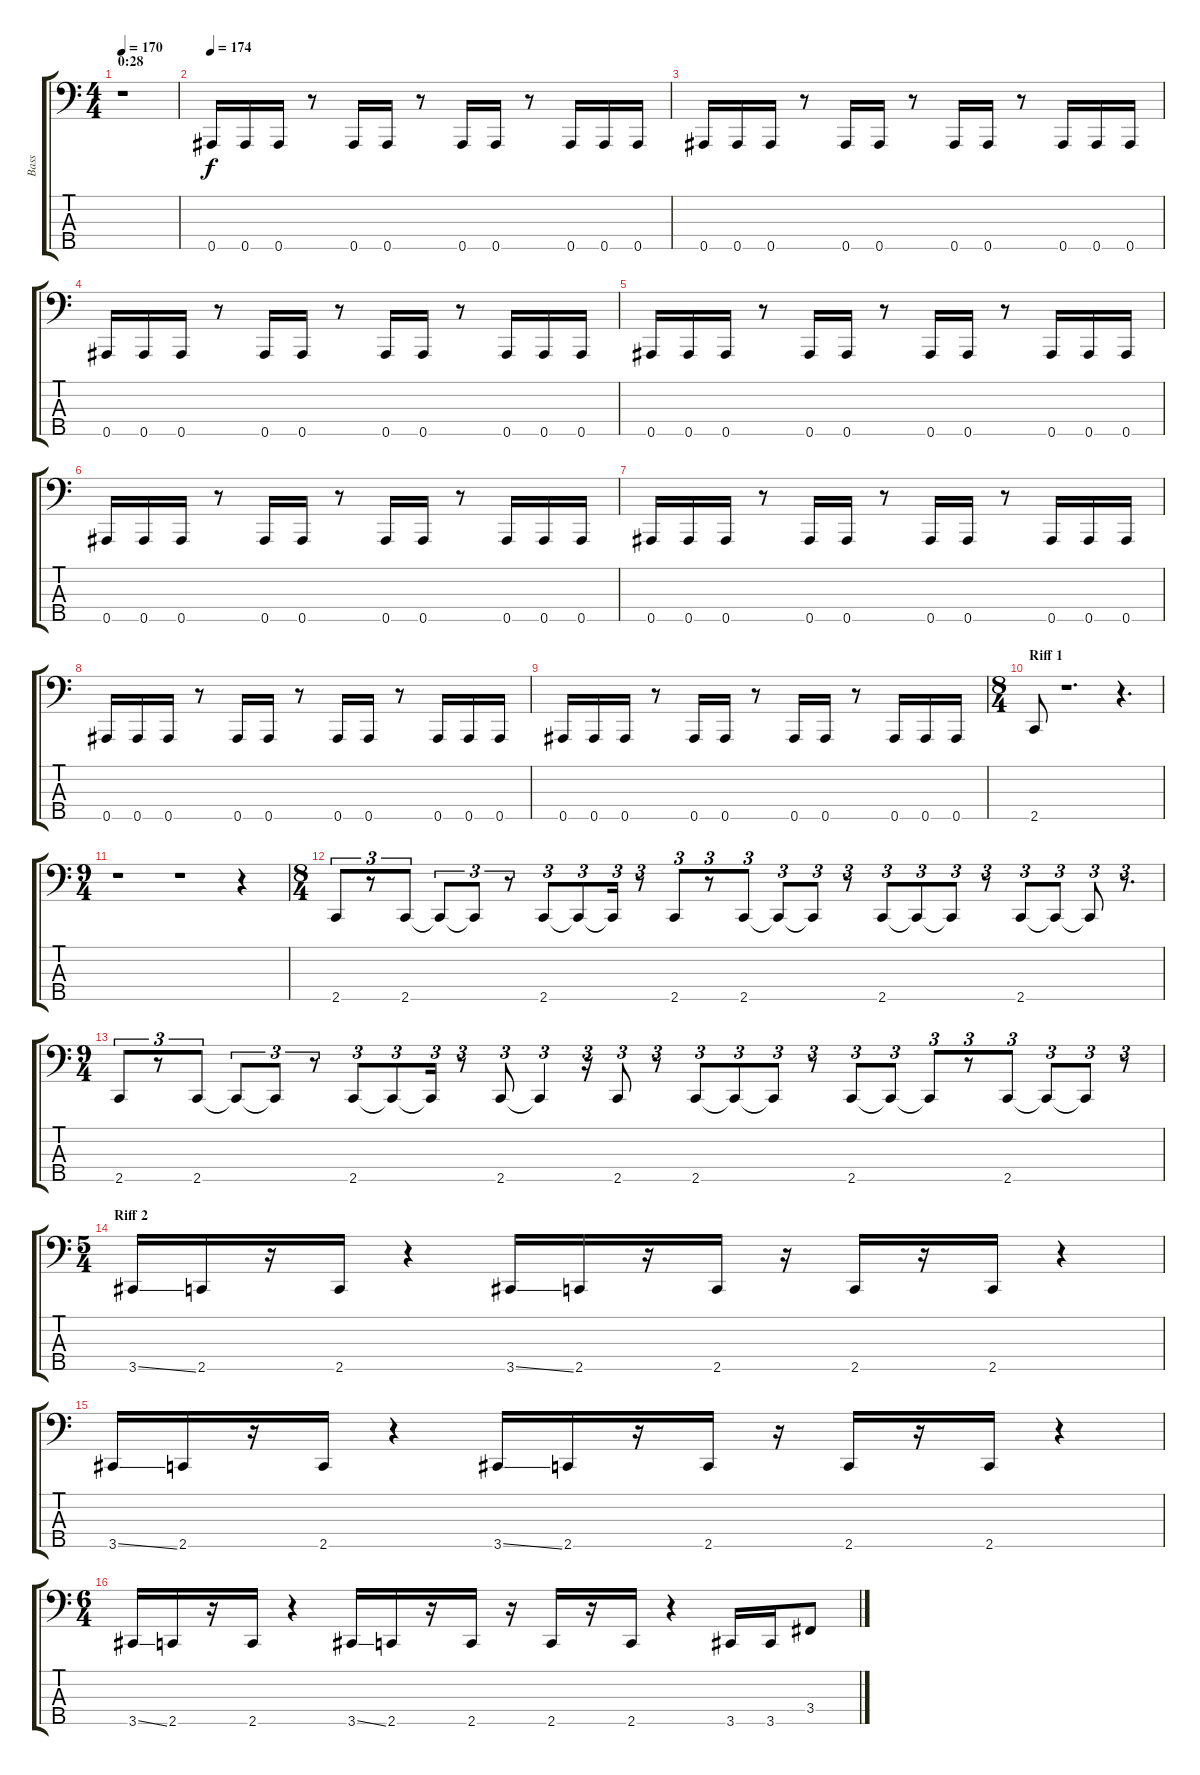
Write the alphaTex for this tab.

\track ("Bass" "Bass") {instrument electricbassfinger}
\staff {score tabs}
\tuning (Gb2 Db2 Ab1 Eb1 Bb0) {hide}
\ts (4 4)
\section ("" "0:28")
\tempo 170
\clef f4
\ks c
r.1{dy f instrument electricbassfinger} |
\tempo 174
0.5.16 0.5.16 0.5.16 r.8 0.5.16 0.5.16 r.8 0.5.16 0.5.16 r.8 0.5.16 0.5.16 0.5.16 |
0.5.16 0.5.16 0.5.16 r.8 0.5.16 0.5.16 r.8 0.5.16 0.5.16 r.8 0.5.16 0.5.16 0.5.16 |
0.5.16 0.5.16 0.5.16 r.8 0.5.16 0.5.16 r.8 0.5.16 0.5.16 r.8 0.5.16 0.5.16 0.5.16 |
0.5.16 0.5.16 0.5.16 r.8 0.5.16 0.5.16 r.8 0.5.16 0.5.16 r.8 0.5.16 0.5.16 0.5.16 |
0.5.16 0.5.16 0.5.16 r.8 0.5.16 0.5.16 r.8 0.5.16 0.5.16 r.8 0.5.16 0.5.16 0.5.16 |
0.5.16 0.5.16 0.5.16 r.8 0.5.16 0.5.16 r.8 0.5.16 0.5.16 r.8 0.5.16 0.5.16 0.5.16 |
0.5.16 0.5.16 0.5.16 r.8 0.5.16 0.5.16 r.8 0.5.16 0.5.16 r.8 0.5.16 0.5.16 0.5.16 |
0.5.16 0.5.16 0.5.16 r.8 0.5.16 0.5.16 r.8 0.5.16 0.5.16 r.8 0.5.16 0.5.16 0.5.16 |
\ts (8 4)
\section ("" "Riff 1")
2.5.8 r.1{d} r.4{d} |
\ts (9 4)
r.1 r.1 r.4 |
\ts (8 4)
2.5.8{tu (3 2)} r.8{tu (3 2)} 2.5.8{tu (3 2)} 2.5{t}.8{tu (3 2)} 2.5{t}.8{tu (3 2)} r.8{tu (3 2)} 2.5.8{tu (3 2)} 2.5{t}.8{tu (3 2)} 2.5{t}.16{tu (3 2)} r.8{tu (3 2)} 2.5.8{tu (3 2)} r.8{tu (3 2)} 2.5.8{tu (3 2)} 2.5{t}.8{tu (3 2)} 2.5{t}.8{tu (3 2)} r.8{tu (3 2)} 2.5.8{tu (3 2)} 2.5{t}.8{tu (3 2)} 2.5{t}.8{tu (3 2)} r.8{tu (3 2)} 2.5.8{tu (3 2)} 2.5{t}.8{tu (3 2)} 2.5{t}.8{tu (3 2)} r.8{d tu (3 2)} |
\ts (9 4)
2.5.8{tu (3 2)} r.8{tu (3 2)} 2.5.8{tu (3 2)} 2.5{t}.8{tu (3 2)} 2.5{t}.8{tu (3 2)} r.8{tu (3 2)} 2.5.8{tu (3 2)} 2.5{t}.8{tu (3 2)} 2.5{t}.16{tu (3 2)} r.8{tu (3 2)} 2.5.8{tu (3 2)} 2.5{t}.4{tu (3 2)} r.16{tu (3 2)} 2.5.8{tu (3 2)} r.8{tu (3 2)} 2.5.8{tu (3 2)} 2.5{t}.8{tu (3 2)} 2.5{t}.8{tu (3 2)} r.8{tu (3 2)} 2.5.8{tu (3 2)} 2.5{t}.8{tu (3 2)} 2.5{t}.8{tu (3 2)} r.8{tu (3 2)} 2.5.8{tu (3 2)} 2.5{t}.8{tu (3 2)} 2.5{t}.8{tu (3 2)} r.8{tu (3 2)} |
\ts (5 4)
\section ("" "Riff 2")
3.5{ss}.16 2.5.16 r.16 2.5.16 r.4 3.5{ss}.16 2.5.16 r.16 2.5.16 r.16 2.5.16 r.16 2.5.16 r.4 |
3.5{ss}.16 2.5.16 r.16 2.5.16 r.4 3.5{ss}.16 2.5.16 r.16 2.5.16 r.16 2.5.16 r.16 2.5.16 r.4 |
\ts (6 4)
3.5{ss}.16 2.5.16 r.16 2.5.16 r.4 3.5{ss}.16 2.5.16 r.16 2.5.16 r.16 2.5.16 r.16 2.5.16 r.4 3.5.16 3.5.16 3.4.8
